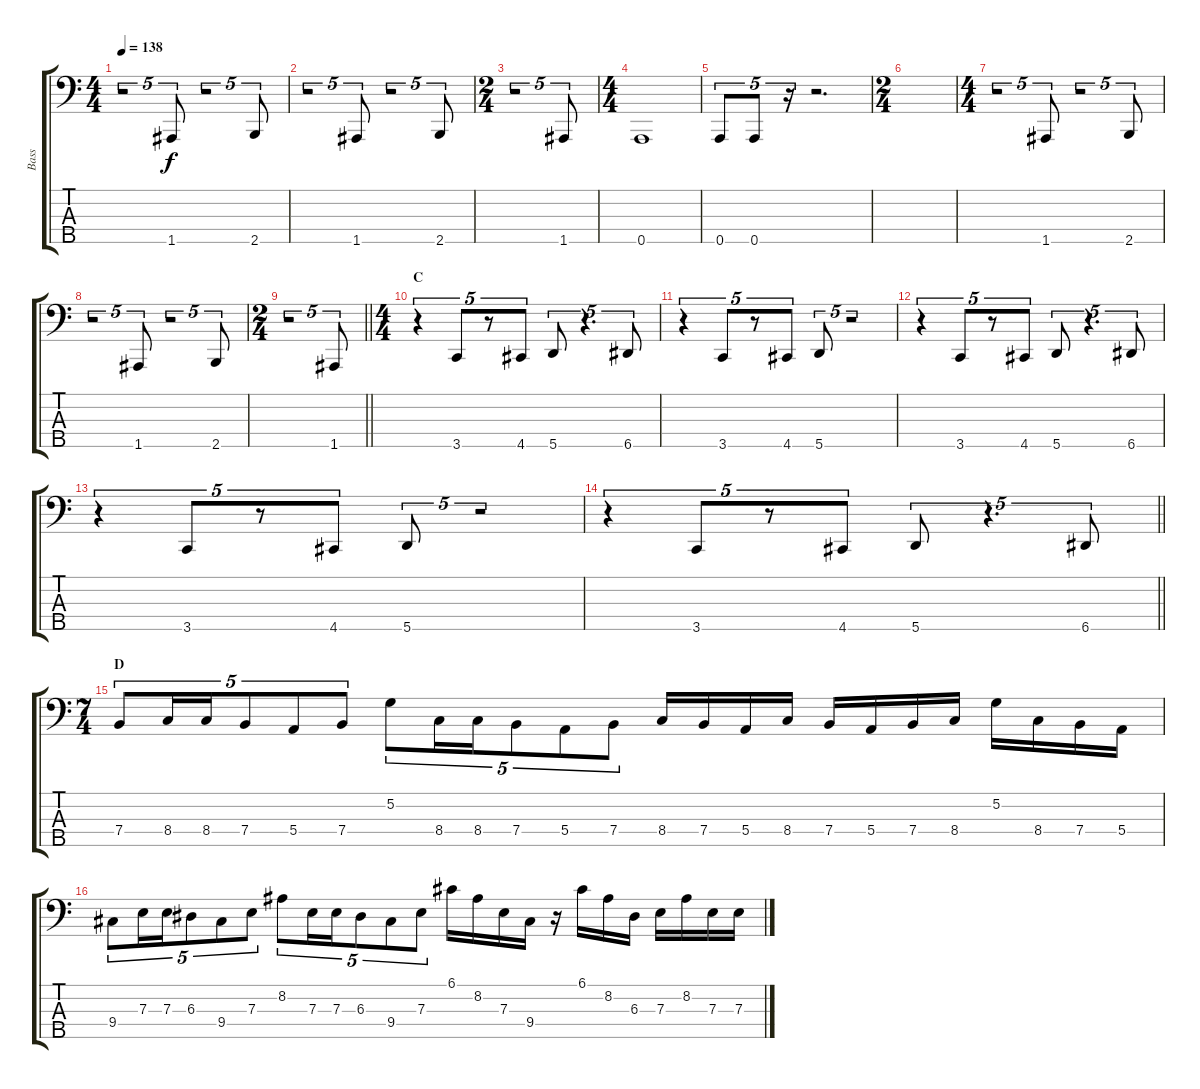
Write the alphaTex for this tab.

\track ("Bass" "Bass") {instrument electricbassfinger}
\staff {score tabs}
\tuning (G2 D2 A1 E1 A0) {hide}
\ts (4 4)
\tempo 138
\clef f4
\ks c
r.2{tu (5 4) dy f} 1.5.8{tu (5 4)} r.2{tu (5 4)} 2.5.8{tu (5 4)} |
r.2{tu (5 4)} 1.5.8{tu (5 4)} r.2{tu (5 4)} 2.5.8{tu (5 4)} |
\ts (2 4)
r.2{tu (5 4)} 1.5.8{tu (5 4)} |
\ts (4 4)
0.5.1 |
0.5.8{tu (5 4)} 0.5.8{tu (5 4)} r.16{tu (5 4)} r.2{d} |
\ts (2 4)
|
\ts (4 4)
r.2{tu (5 4)} 1.5.8{tu (5 4)} r.2{tu (5 4)} 2.5.8{tu (5 4)} |
r.2{tu (5 4)} 1.5.8{tu (5 4)} r.2{tu (5 4)} 2.5.8{tu (5 4)} |
\ts (2 4)
\barLineRight lightlight
r.2{tu (5 4)} 1.5.8{tu (5 4)} |
\ts (4 4)
\section ("" "C")
r.4{tu (5 4)} 3.5.8{tu (5 4)} r.8{tu (5 4)} 4.5.8{tu (5 4)} 5.5.8{tu (5 4)} r.4{d tu (5 4)} 6.5.8{tu (5 4)} |
r.4{tu (5 4)} 3.5.8{tu (5 4)} r.8{tu (5 4)} 4.5.8{tu (5 4)} 5.5.8{tu (5 4)} r.2{tu (5 4)} |
r.4{tu (5 4)} 3.5.8{tu (5 4)} r.8{tu (5 4)} 4.5.8{tu (5 4)} 5.5.8{tu (5 4)} r.4{d tu (5 4)} 6.5.8{tu (5 4)} |
r.4{tu (5 4)} 3.5.8{tu (5 4)} r.8{tu (5 4)} 4.5.8{tu (5 4)} 5.5.8{tu (5 4)} r.2{tu (5 4)} |
\barLineRight lightlight
r.4{tu (5 4)} 3.5.8{tu (5 4)} r.8{tu (5 4)} 4.5.8{tu (5 4)} 5.5.8{tu (5 4)} r.4{d tu (5 4)} 6.5.8{tu (5 4)} |
\ts (7 4)
\section ("" "D")
7.4.8{tu (5 4)} 8.4.16{tu (5 4)} 8.4.16{tu (5 4)} 7.4.8{tu (5 4)} 5.4.8{tu (5 4)} 7.4.8{tu (5 4)} 5.2.8{tu (5 4)} 8.4.16{tu (5 4)} 8.4.16{tu (5 4)} 7.4.8{tu (5 4)} 5.4.8{tu (5 4)} 7.4.8{tu (5 4)} 8.4.16 7.4.16 5.4.16 8.4.16 7.4.16 5.4.16 7.4.16 8.4.16 5.2.16 8.4.16 7.4.16 5.4.16 |
9.4.8{tu (5 4)} 7.3.16{tu (5 4)} 7.3.16{tu (5 4)} 6.3.8{tu (5 4)} 9.4.8{tu (5 4)} 7.3.8{tu (5 4)} 8.2.8{tu (5 4)} 7.3.16{tu (5 4)} 7.3.16{tu (5 4)} 6.3.8{tu (5 4)} 9.4.8{tu (5 4)} 7.3.8{tu (5 4)} 6.1.16 8.2.16 7.3.16 9.4.16 r.16 6.1.16 8.2.16 6.3.16 7.3.16 8.2.16 7.3.16 7.3.16
